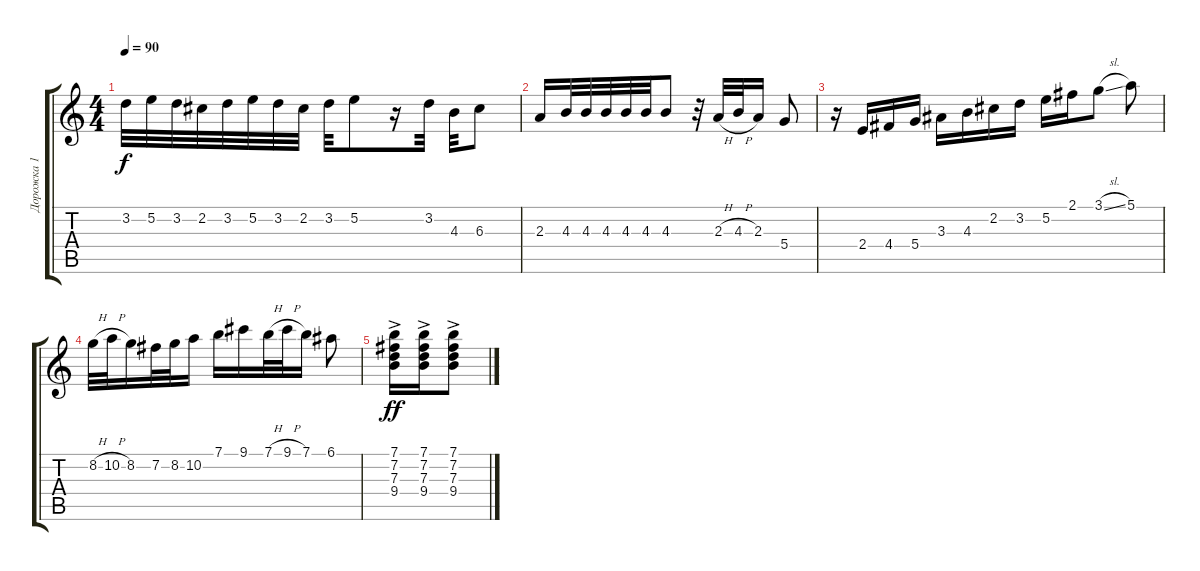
\track ("Дорожка 1" "Дорожка 1") {instrument acousticguitarsteel}
\staff {score tabs}
\tuning (E4 B3 G3 D3 A2 E2) {hide}
\ts (4 4)
\tempo 90
\clef g2
\ks c
3.2.32{dy f} 5.2.32 3.2.32 2.2.32 3.2.32 5.2.32 3.2.32 2.2.32 3.2.32 5.2.8 r.16 3.2.32 4.3.32 6.3.8 |
2.3.16 4.3.32 4.3.32 4.3.32 4.3.32 4.3.32 4.3.8 r.32 2.3{h}.32 4.3{h}.32 2.3.16 5.4.8 |
r.16 2.4.16 4.4.16 5.4.16 3.3.16 4.3.16 2.2.16 3.2.16 5.2.16 2.1.16 3.1{sl}.8 5.1.8 |
8.2{h}.32 10.2{h}.32 8.2.16 7.2.32 8.2.32 10.2.16 7.1.16 9.1.16 7.1{h}.32 9.1{h}.32 7.1.16 6.1.8 |
(7.1{ac} 7.2 7.3 9.4).16{dy ff} (7.1{ac} 7.2 7.3 9.4).16 (7.1{ac} 7.2 7.3 9.4).8
